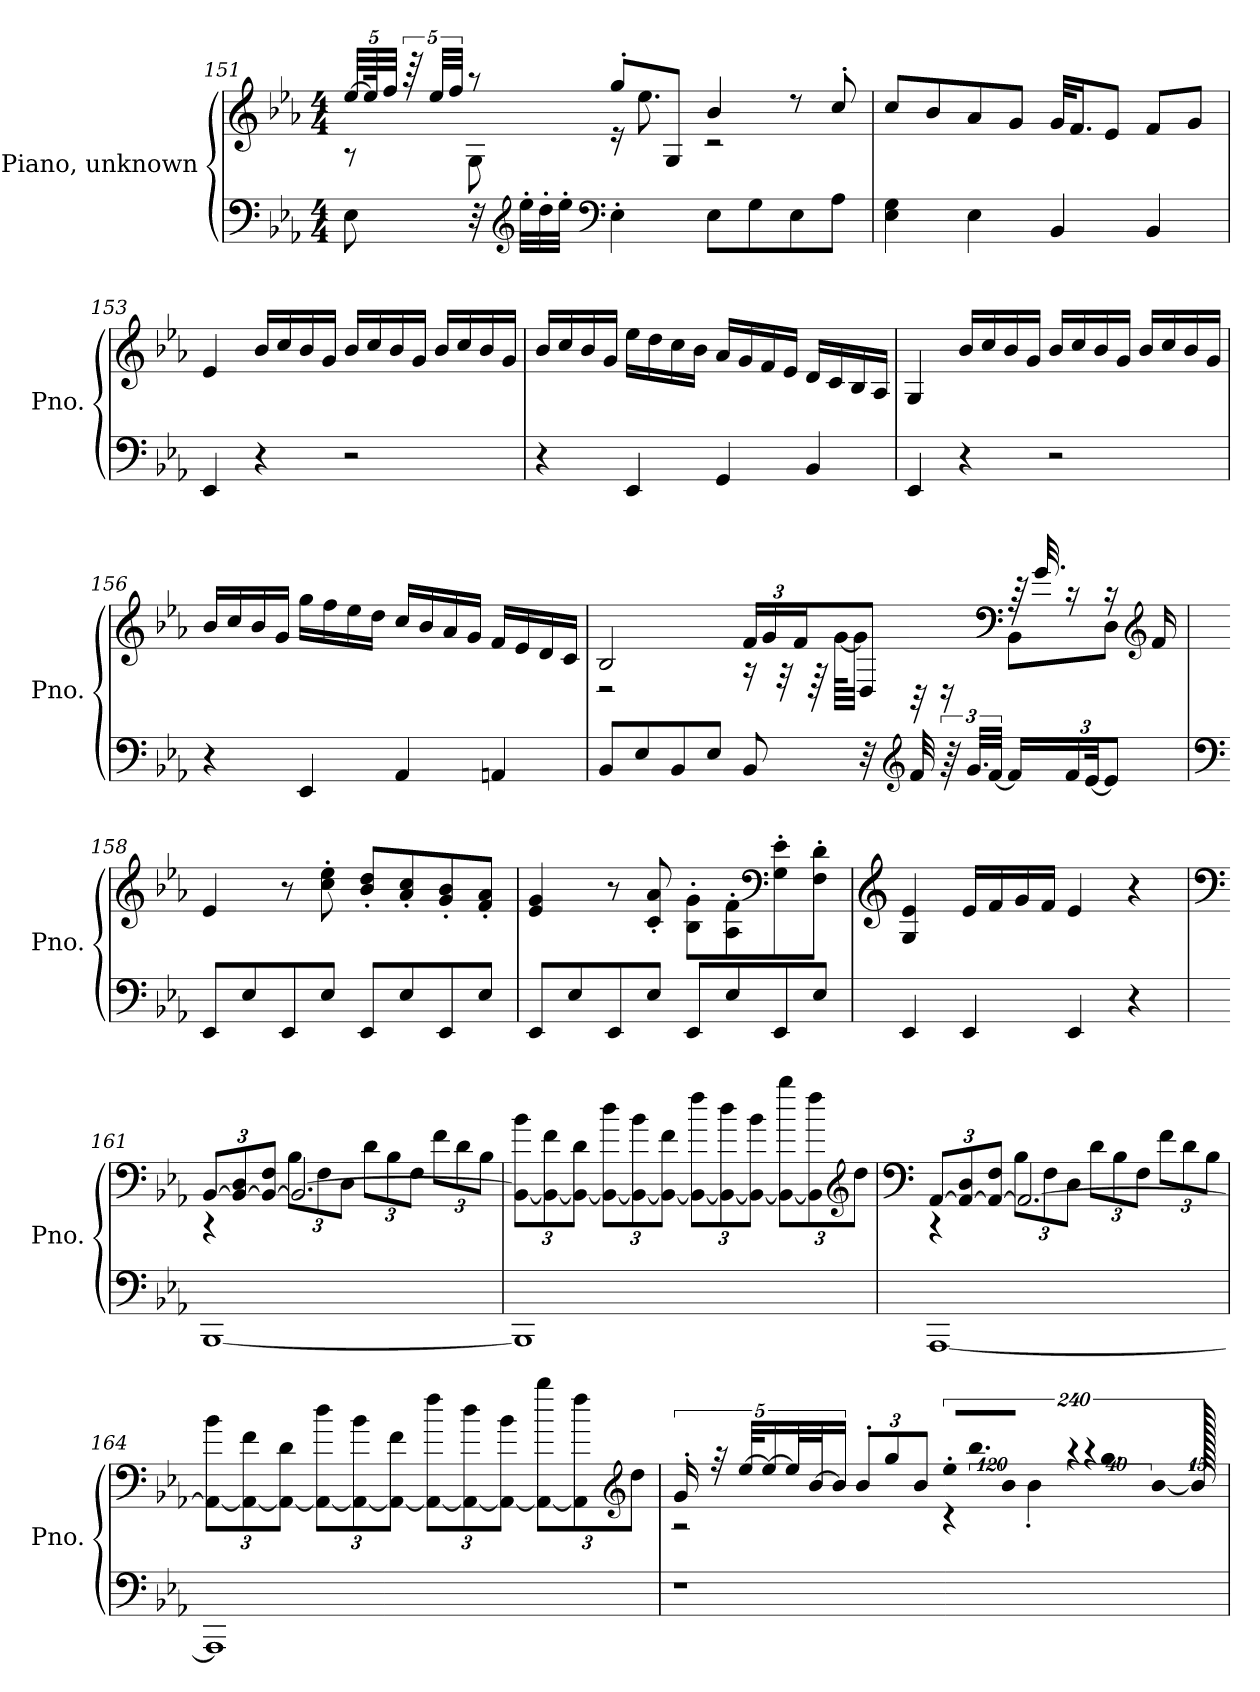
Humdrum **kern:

**kern	**kern
*part1	*part1
*staff2	*staff1
*I"Piano, unknown	*
*I'Pno.	*
!!LO:PB:g=z
*clefF4	*clefG2
*k[b-e-a-]	*k[b-e-a-]
*M4/4	*M4/4
=151	=151
*	*^
8E-\	[40ee-/LLL	8r
.	80ee-/K]	.
.	40ff/JJJ	.
.	80r	.
.	40ee-/LLL	.
.	40ff/JJJ	.
32r	8r	8G\
*clefG2	*	*
32ee-'\LLL	.	.
32dd'\	.	.
32ee-'\JJJ	.	.
*clefF4	*	*
4E-'\	8gg'/L	16r
.	.	8.ee-\
.	8G/J	.
8E-\L	4b-/	2r
8G\	.	.
8E-\	8r	.
8A-\J	8cc'/	.
*	*v	*v
=152	=152
4E-\ 4G\	8cc/L
.	8b-/
4E-\	8a-/
.	8g/J
4BB-/	32g/KLL
.	16.f/J
.	8e-/J
4BB-/	8f/L
.	8g/J
=153	=153
4EE-/	4e-/
4r	16b-/LL
.	16cc/
.	16b-/
.	16g/JJ
2r	16b-/LL
.	16cc/
.	16b-/
.	16g/JJ
.	16b-/LL
.	16cc/
.	16b-/
.	16g/JJ
!!LO:LB:g=z
=154	=154
4r	16b-/LL
.	16cc/
.	16b-/
.	16g/JJ
4EE-/	16ee-\LL
.	16dd\
.	16cc\
.	16b-\JJ
4GG/	16a-/LL
.	16g/
.	16f/
.	16e-/JJ
4BB-/	16d/LL
.	16c/
.	16B-/
.	16A-/JJ
=155	=155
4EE-/	4G/
4r	16b-/LL
.	16cc/
.	16b-/
.	16g/JJ
2r	16b-/LL
.	16cc/
.	16b-/
.	16g/JJ
.	16b-/LL
.	16cc/
.	16b-/
.	16g/JJ
=156	=156
4r	16b-/LL
.	16cc/
.	16b-/
.	16g/JJ
4EE-/	16gg\LL
.	16ff\
.	16ee-\
.	16dd\JJ
4AA-/	16cc/LL
.	16b-/
.	16a-/
.	16g/JJ
4AAn/	16f/LL
.	16e-/
.	16d/
.	16c/JJ
!!LO:LB:g=z
=157	=157
*	*^
8BB-/L	2B-/	2r
8E-/	.	.
8BB-/	.	.
8E-/J	.	.
*	*Xbrackettup	*
8BB-/	24f/LL	16r
.	24g/	.
.	.	32r
.	24f/J	.
.	.	64r
.	.	[64g\KLLL
32r	8D/J	32g\JJJ]
*clefG2	*	*
32f/	.	32r
96r	.	16r
48.g/LLL	.	.
[48f/JJJ	.	.
*	*clefF4	*
16f/LL]	64r	8BB-\L
.	32.g/	.
*Xbrackettup	*	*
24f/	16r	.
[48e-/JK	.	.
8e-/J]	16r	8D\J
*	*clefG2	*
.	16f/	.
*	*v	*v
=158	=158
*clefF4	*
8EE-/L	4e-/
8E-/	.
8EE-/	8r
8E-/J	8cc\' 8ee-\'
8EE-/L	8b-/' 8dd/'L
8E-/	8a-/' 8cc/'
8EE-/	8g/' 8b-/'
8E-/J	8f/' 8a-/'J
!!LO:LB:g=z
=159	=159
8EE-/L	4e-/ 4g/
8E-/	.
8EE-/	8r
8E-/J	8c/' 8a-/'
8EE-/L	8B-\' 8g\'L
8E-/	8A-\' 8f\'
*	*clefF4
8EE-/	8G\' 8e-\'
8E-/J	8F\' 8d\'J
=160	=160
*	*clefG2
4EE-/	4G/ 4e-/
4EE-/	16e-/LL
.	16f/
.	16g/
.	16f/JJ
4EE-/	4e-/
4r	4r
=161	=161
*	*clefF4
*	*^
[1BBB-	[12BB-/L	4r
.	12BB-/_ 12D/	.
.	12BB-/_ 12F/J	.
.	2.BB-/_	12B-\L
.	.	12F\
.	.	12D\J
.	.	12d\L
.	.	12B-\
.	.	12F\J
.	.	12f\L
.	.	12d\
.	.	12B-\J
*	*v	*v
!!LO:LB:g=z
=162	=162
1BBB-]	12BB-\_ 12b-\L
.	12BB-\_ 12f\
.	12BB-\_ 12d\J
.	12BB-\_ 12dd\L
.	12BB-\_ 12b-\
.	12BB-\_ 12f\J
.	12BB-\_ 12ff\L
.	12BB-\_ 12dd\
.	12BB-\_ 12b-\J
.	12BB-\_ 12bb-\L
.	12BB-\] 12ff\
*	*clefG2
.	12dd\J
=163	=163
*	*clefF4
*	*^
[1AAA-	[12AA-/L	4r
.	12AA-/_ 12D/	.
.	12AA-/_ 12F/J	.
.	2.AA-/_	12B-\L
.	.	12F\
.	.	12D\J
.	.	12d\L
.	.	12B-\
.	.	12F\J
.	.	12f\L
.	.	12d\
.	.	12B-\J
*	*v	*v
!!LO:LB:g=z
=164	=164
1AAA-]	12AA-\_ 12b-\L
.	12AA-\_ 12f\
.	12AA-\_ 12d\J
.	12AA-\_ 12dd\L
.	12AA-\_ 12b-\
.	12AA-\_ 12f\J
.	12AA-\_ 12ff\L
.	12AA-\_ 12dd\
.	12AA-\_ 12b-\J
.	12AA-\_ 12bb-\L
.	12AA-\] 12ff\
*	*clefG2
.	12dd\J
=165	=165
*	*brackettup
*	*^
1r	20g'/	2r
.	40r	.
.	[40ee-/KLL	.
.	20ee-/_	.
.	40ee-/L]	.
.	[40b-/J	.
.	20b-/JJ]	.
*	*Xbrackettup	*
.	12b-'/L	.
.	12gg/	.
.	12b-/J	.
*	*brackettup	*
!	!LO:N:vis=16	!
.	1920%137ee-'/LL	4r
!	!LO:N:vis=16.	!
.	960%103bb-/	.
!	!LO:N:vis=16	!
.	1920%137b-/JJ	.
!	!LO:N:vis=32	!
.	640%23r	4b-'\
!	!LO:N:vis=32	!
.	640%23r	.
!	!LO:N:vis=16.	!
.	960%103gg/LL	.
.	[240%17b-/J	.
1920ryy	1920b-/]	1920ryy
*	*v	*v
=	=
*-	*-
